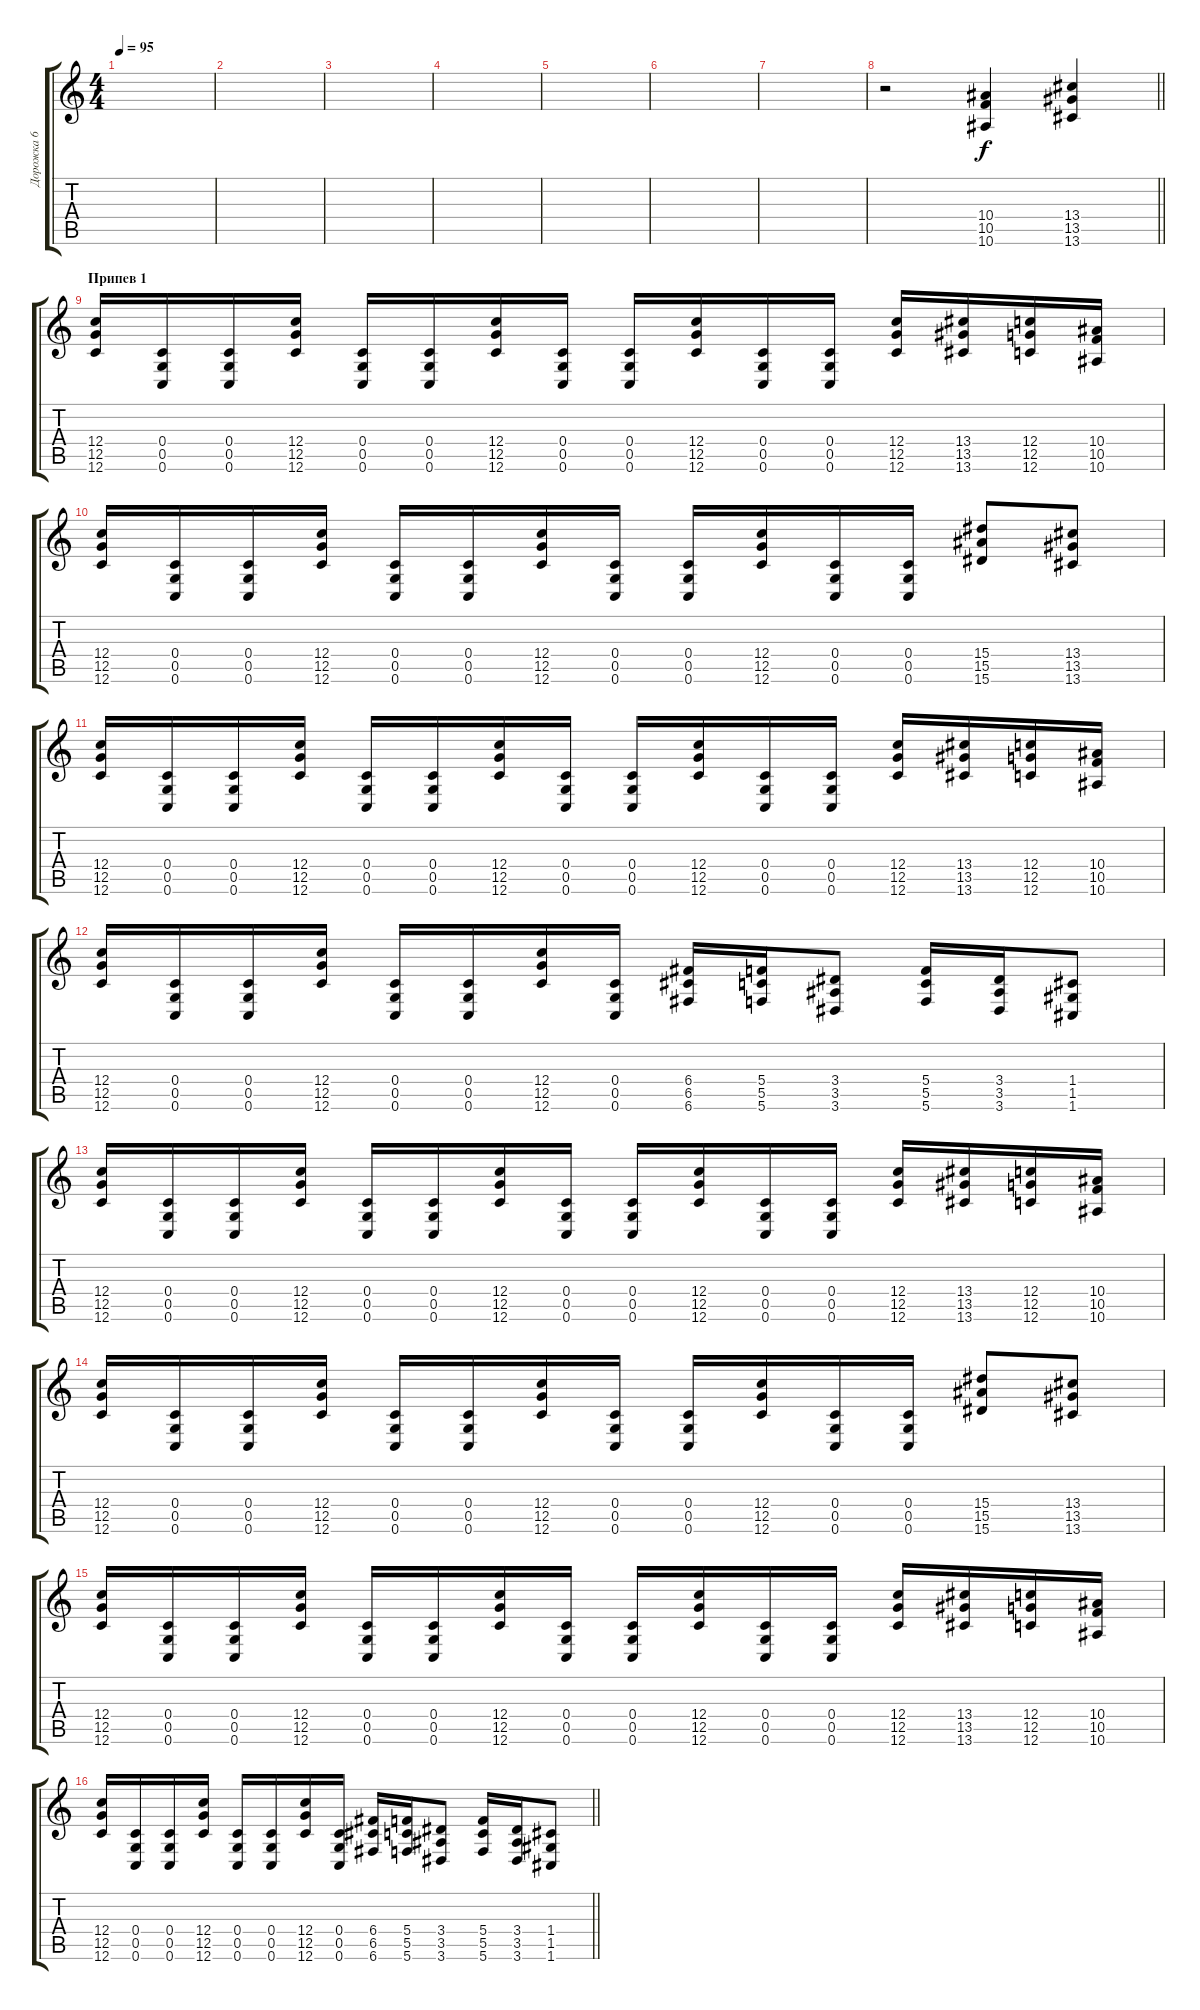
\track ("Дорожка 6" "Дорожка 6") {instrument distortionguitar}
\staff {score tabs}
\tuning (D4 A3 F3 C3 G2 C2) {hide}
\ts (4 4)
\tempo 95
\clef g2
\ks c
|
|
|
|
|
|
|
\barLineRight lightlight
r.2{volume 12} (10.4 10.5 10.6).4 (13.4 13.5 13.6).4 |
\section ("" "Припев 1")
(12.4 12.5 12.6).16 (0.4 0.5 0.6).16 (0.4 0.5 0.6).16 (12.4 12.5 12.6).16 (0.4 0.5 0.6).16 (0.4 0.5 0.6).16 (12.4 12.5 12.6).16 (0.4 0.5 0.6).16 (0.4 0.5 0.6).16 (12.4 12.5 12.6).16 (0.4 0.5 0.6).16 (0.4 0.5 0.6).16 (12.4 12.5 12.6).16 (13.4 13.5 13.6).16 (12.4 12.5 12.6).16 (10.4 10.5 10.6).16 |
(12.4 12.5 12.6).16 (0.4 0.5 0.6).16 (0.4 0.5 0.6).16 (12.4 12.5 12.6).16 (0.4 0.5 0.6).16 (0.4 0.5 0.6).16 (12.4 12.5 12.6).16 (0.4 0.5 0.6).16 (0.4 0.5 0.6).16 (12.4 12.5 12.6).16 (0.4 0.5 0.6).16 (0.4 0.5 0.6).16 (15.4 15.5 15.6).8 (13.4 13.5 13.6).8 |
(12.4 12.5 12.6).16 (0.4 0.5 0.6).16 (0.4 0.5 0.6).16 (12.4 12.5 12.6).16 (0.4 0.5 0.6).16 (0.4 0.5 0.6).16 (12.4 12.5 12.6).16 (0.4 0.5 0.6).16 (0.4 0.5 0.6).16 (12.4 12.5 12.6).16 (0.4 0.5 0.6).16 (0.4 0.5 0.6).16 (12.4 12.5 12.6).16 (13.4 13.5 13.6).16 (12.4 12.5 12.6).16 (10.4 10.5 10.6).16 |
(12.4 12.5 12.6).16 (0.4 0.5 0.6).16 (0.4 0.5 0.6).16 (12.4 12.5 12.6).16 (0.4 0.5 0.6).16 (0.4 0.5 0.6).16 (12.4 12.5 12.6).16 (0.4 0.5 0.6).16 (6.4 6.5 6.6).16 (5.4 5.5 5.6).16 (3.4 3.5 3.6).8 (5.4 5.5 5.6).16 (3.4 3.5 3.6).16 (1.4 1.5 1.6).8 |
(12.4 12.5 12.6).16 (0.4 0.5 0.6).16 (0.4 0.5 0.6).16 (12.4 12.5 12.6).16 (0.4 0.5 0.6).16 (0.4 0.5 0.6).16 (12.4 12.5 12.6).16 (0.4 0.5 0.6).16 (0.4 0.5 0.6).16 (12.4 12.5 12.6).16 (0.4 0.5 0.6).16 (0.4 0.5 0.6).16 (12.4 12.5 12.6).16 (13.4 13.5 13.6).16 (12.4 12.5 12.6).16 (10.4 10.5 10.6).16 |
(12.4 12.5 12.6).16 (0.4 0.5 0.6).16 (0.4 0.5 0.6).16 (12.4 12.5 12.6).16 (0.4 0.5 0.6).16 (0.4 0.5 0.6).16 (12.4 12.5 12.6).16 (0.4 0.5 0.6).16 (0.4 0.5 0.6).16 (12.4 12.5 12.6).16 (0.4 0.5 0.6).16 (0.4 0.5 0.6).16 (15.4 15.5 15.6).8 (13.4 13.5 13.6).8 |
(12.4 12.5 12.6).16 (0.4 0.5 0.6).16 (0.4 0.5 0.6).16 (12.4 12.5 12.6).16 (0.4 0.5 0.6).16 (0.4 0.5 0.6).16 (12.4 12.5 12.6).16 (0.4 0.5 0.6).16 (0.4 0.5 0.6).16 (12.4 12.5 12.6).16 (0.4 0.5 0.6).16 (0.4 0.5 0.6).16 (12.4 12.5 12.6).16 (13.4 13.5 13.6).16 (12.4 12.5 12.6).16 (10.4 10.5 10.6).16 |
\barLineRight lightlight
(12.4 12.5 12.6).16 (0.4 0.5 0.6).16 (0.4 0.5 0.6).16 (12.4 12.5 12.6).16 (0.4 0.5 0.6).16 (0.4 0.5 0.6).16 (12.4 12.5 12.6).16 (0.4 0.5 0.6).16 (6.4 6.5 6.6).16 (5.4 5.5 5.6).16 (3.4 3.5 3.6).8 (5.4 5.5 5.6).16 (3.4 3.5 3.6).16 (1.4 1.5 1.6).8
